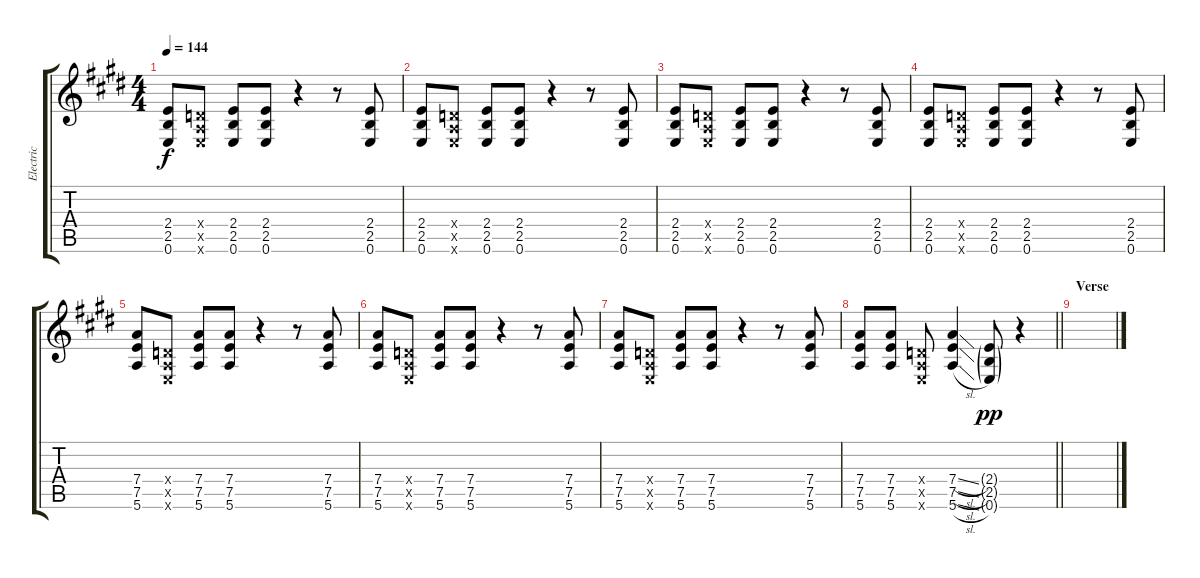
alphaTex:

\track ("Electric" "Electric") {instrument distortionguitar}
\staff {score tabs}
\tuning (E4 B3 G3 D3 A2 E2) {hide}
\ts (4 4)
\tempo 144
\clef g2
\ks e
(2.4 2.5 0.6).8{dy f} (0.4{x} 0.5{x} 0.6{x}).8 (2.4 2.5 0.6).8 (2.4 2.5 0.6).8 r.4 r.8 (2.4 2.5 0.6).8 |
(2.4 2.5 0.6).8 (0.4{x} 0.5{x} 0.6{x}).8 (2.4 2.5 0.6).8 (2.4 2.5 0.6).8 r.4 r.8 (2.4 2.5 0.6).8 |
(2.4 2.5 0.6).8 (0.4{x} 0.5{x} 0.6{x}).8 (2.4 2.5 0.6).8 (2.4 2.5 0.6).8 r.4 r.8 (2.4 2.5 0.6).8 |
(2.4 2.5 0.6).8 (0.4{x} 0.5{x} 0.6{x}).8 (2.4 2.5 0.6).8 (2.4 2.5 0.6).8 r.4 r.8 (2.4 2.5 0.6).8 |
(7.4 7.5 5.6).8 (0.4{x} 0.5{x} 0.6{x}).8 (7.4 7.5 5.6).8 (7.4 7.5 5.6).8 r.4 r.8 (7.4 7.5 5.6).8 |
(7.4 7.5 5.6).8 (0.4{x} 0.5{x} 0.6{x}).8 (7.4 7.5 5.6).8 (7.4 7.5 5.6).8 r.4 r.8 (7.4 7.5 5.6).8 |
(7.4 7.5 5.6).8 (0.4{x} 0.5{x} 0.6{x}).8 (7.4 7.5 5.6).8 (7.4 7.5 5.6).8 r.4 r.8 (7.4 7.5 5.6).8 |
\barLineRight lightlight
(7.4 7.5 5.6).8 (7.4 7.5 5.6).8 (0.4{x} 0.5{x} 0.6{x}).8 (7.4{sl} 7.5{sl} 5.6{sl}).4 (2.4{g} 2.5{g} 0.6{g}).8{dy pp} r.4 |
\section ("" "Verse")
